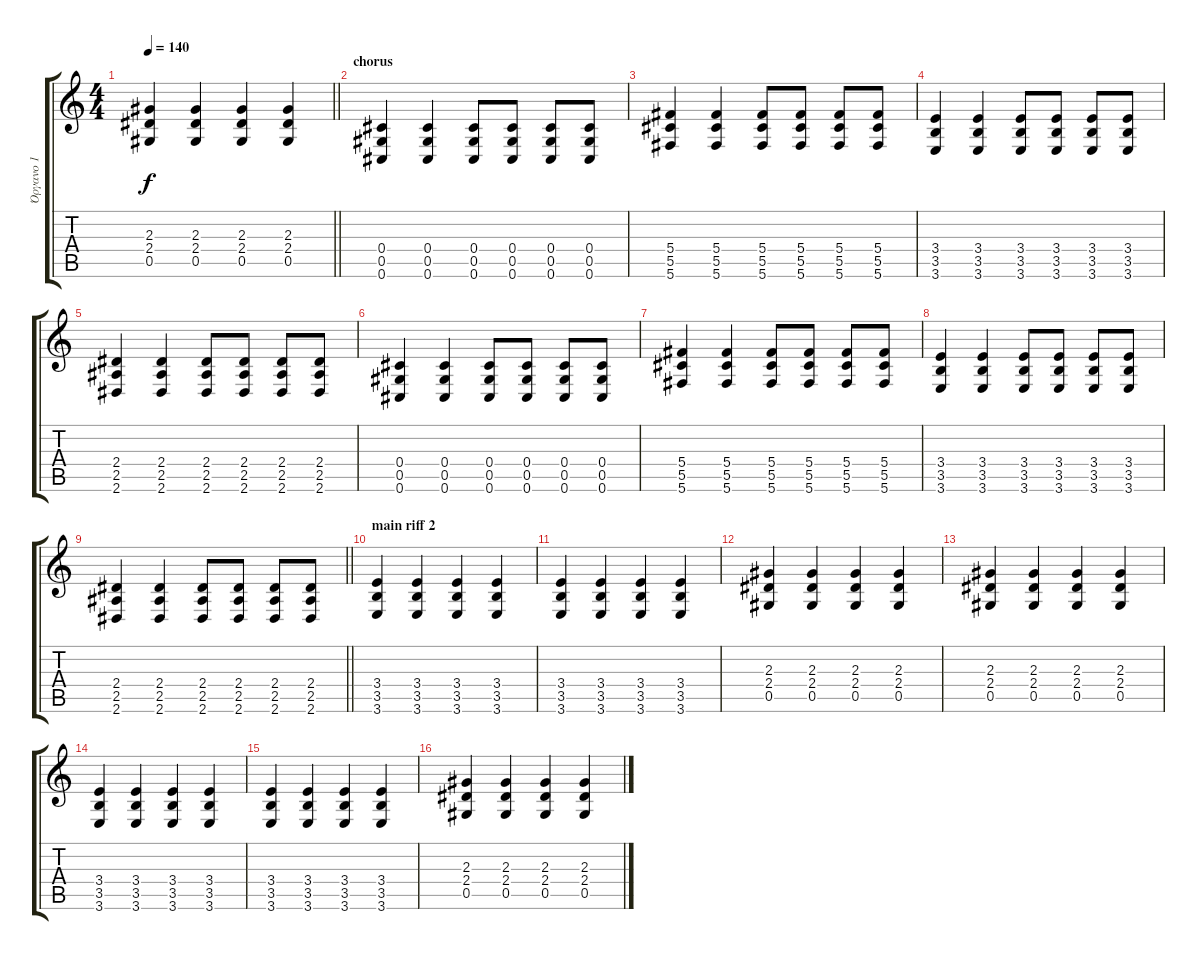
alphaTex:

\track ("Όργανο 1" "Όργανο 1") {instrument overdrivenguitar}
\staff {score tabs}
\tuning (Eb4 Bb3 Gb3 Db3 Ab2 Db2) {hide}
\ts (4 4)
\tempo 140
\clef g2
\barLineRight lightlight
\ks c
(2.3 2.4 0.5).4{dy f} (2.3 2.4 0.5).4 (2.3 2.4 0.5).4 (2.3 2.4 0.5).4 |
\section ("" "chorus")
(0.4 0.5 0.6).4 (0.4 0.5 0.6).4 (0.4 0.5 0.6).8 (0.4 0.5 0.6).8 (0.4 0.5 0.6).8 (0.4 0.5 0.6).8 |
(5.4 5.5 5.6).4 (5.4 5.5 5.6).4 (5.4 5.5 5.6).8 (5.4 5.5 5.6).8 (5.4 5.5 5.6).8 (5.4 5.5 5.6).8 |
(3.4 3.5 3.6).4 (3.4 3.5 3.6).4 (3.4 3.5 3.6).8 (3.4 3.5 3.6).8 (3.4 3.5 3.6).8 (3.4 3.5 3.6).8 |
(2.4 2.5 2.6).4 (2.4 2.5 2.6).4 (2.4 2.5 2.6).8 (2.4 2.5 2.6).8 (2.4 2.5 2.6).8 (2.4 2.5 2.6).8 |
(0.4 0.5 0.6).4 (0.4 0.5 0.6).4 (0.4 0.5 0.6).8 (0.4 0.5 0.6).8 (0.4 0.5 0.6).8 (0.4 0.5 0.6).8 |
(5.4 5.5 5.6).4 (5.4 5.5 5.6).4 (5.4 5.5 5.6).8 (5.4 5.5 5.6).8 (5.4 5.5 5.6).8 (5.4 5.5 5.6).8 |
(3.4 3.5 3.6).4 (3.4 3.5 3.6).4 (3.4 3.5 3.6).8 (3.4 3.5 3.6).8 (3.4 3.5 3.6).8 (3.4 3.5 3.6).8 |
\barLineRight lightlight
(2.4 2.5 2.6).4 (2.4 2.5 2.6).4 (2.4 2.5 2.6).8 (2.4 2.5 2.6).8 (2.4 2.5 2.6).8 (2.4 2.5 2.6).8 |
\section ("" "main riff 2")
(3.4 3.5 3.6).4 (3.4 3.5 3.6).4 (3.4 3.5 3.6).4 (3.4 3.5 3.6).4 |
(3.4 3.5 3.6).4 (3.4 3.5 3.6).4 (3.4 3.5 3.6).4 (3.4 3.5 3.6).4 |
(2.3 2.4 0.5).4 (2.3 2.4 0.5).4 (2.3 2.4 0.5).4 (2.3 2.4 0.5).4 |
(2.3 2.4 0.5).4 (2.3 2.4 0.5).4 (2.3 2.4 0.5).4 (2.3 2.4 0.5).4 |
(3.4 3.5 3.6).4 (3.4 3.5 3.6).4 (3.4 3.5 3.6).4 (3.4 3.5 3.6).4 |
(3.4 3.5 3.6).4 (3.4 3.5 3.6).4 (3.4 3.5 3.6).4 (3.4 3.5 3.6).4 |
(2.3 2.4 0.5).4 (2.3 2.4 0.5).4 (2.3 2.4 0.5).4 (2.3 2.4 0.5).4
